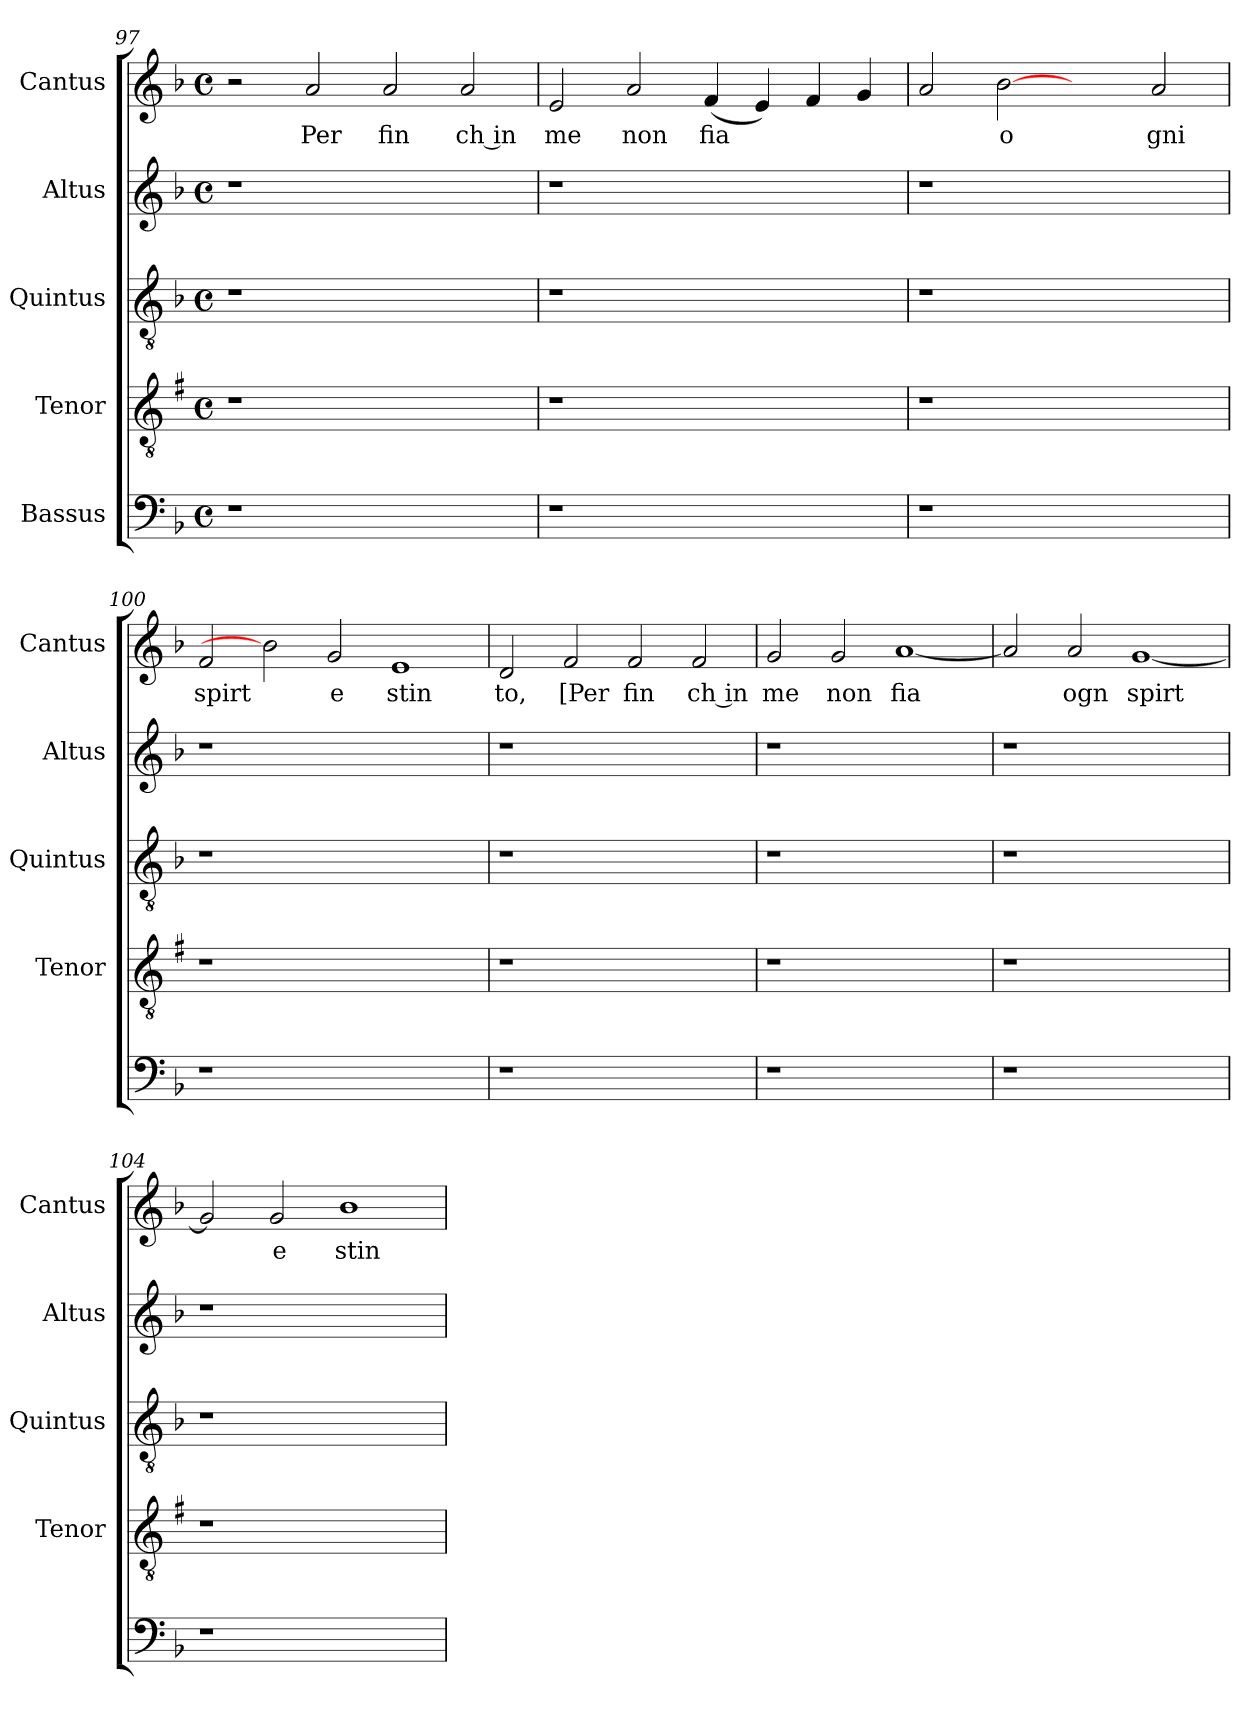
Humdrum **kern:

**kern	**kern	**kern	**kern	**kern	**text
*part5	*part4	*part3	*part2	*part1	*part1
*staff5	*staff4	*staff3	*staff2	*staff1	*staff1
*I"Bassus	*I"Tenor	*I"Quintus	*I"Altus	*I"Cantus	*
*	*I'Tenor	*I'Quintus	*I'Altus	*I'Cantus	*
*clefF4	*clefGv2	*clefGv2	*clefG2	*clefG2	*
*k[b-]	*k[f#]	*k[b-]	*k[b-]	*k[b-]	*
*F:	*G:	*F:	*F:	*F:	*
*M4/4	*M4/4	*M4/4	*M4/4	*M4/4	*
*met(c)	*met(c)	*met(c)	*met(c)	*met(c)	*
=97	=97	=97	=97	=97	=97
1r	1r	1r	1r	2r	.
!	!	!	!	!	!LO:LY:b
.	.	.	.	2a/	Per
!	!	!	!	!	!LO:LY:b
1ryy	1ryy	1ryy	1ryy	2a/	fin
!	!	!	!	!	!LO:LY:b:rj
.	.	.	.	2a/	ch in
=98	=98	=98	=98	=98	=98
!	!	!	!	!	!LO:LY:b
1r	1r	1r	1r	2e/	me
!	!	!	!	!	!LO:LY:b
.	.	.	.	2a/	non
!	!	!	!	!	!LO:LY:b
1ryy	1ryy	1ryy	1ryy	(<4f/	fia
.	.	.	.	4e/)	.
.	.	.	.	4f/	.
.	.	.	.	4g/	.
!!LO:LB:g=z
=99	=99	=99	=99	=99	=99
1r	1r	1r	1r	2a/	.
!	!	!	!	!	!LO:LY:b
.	.	.	.	[2b-	o
1ryy	1ryy	1ryy	1ryy	2ryy	.
!	!	!	!	!	!LO:LY:b
.	.	.	.	2a/	gni
=100	=100	=100	=100	=100	=100
!	!	!	!	!	!LO:LY:b
1r	1r	1r	1r	2f/	spirt
.	.	.	.	2b-]	.
!	!	!	!	!	!LO:LY:b
1.ryy	1.ryy	1.ryy	1.ryy	2g/	e
!	!	!	!	!	!LO:LY:b
.	.	.	.	1e	stin
=101	=101	=101	=101	=101	=101
!	!	!	!	!	!LO:LY:b
1r	1r	1r	1r	2d/	to,
!	!	!	!	!	!LO:LY:b
.	.	.	.	2f/	[Per
!	!	!	!	!	!LO:LY:b
1ryy	1ryy	1ryy	1ryy	2f/	fin
!	!	!	!	!	!LO:LY:b:rj
.	.	.	.	2f/	ch in
=102	=102	=102	=102	=102	=102
!	!	!	!	!	!LO:LY:b
1r	1r	1r	1r	2g/	me
!	!	!	!	!	!LO:LY:b
.	.	.	.	2g/	non
!	!	!	!	!	!LO:LY:b
1ryy	1ryy	1ryy	1ryy	[<1a	fia
=103	=103	=103	=103	=103	=103
1r	1r	1r	1r	2a/]	.
!	!	!	!	!	!LO:LY:b
.	.	.	.	2a/	ogn
!	!	!	!	!	!LO:LY:b
1ryy	1ryy	1ryy	1ryy	[<1g	spirt
=104	=104	=104	=104	=104	=104
1r	1r	1r	1r	2g/]	.
!	!	!	!	!	!LO:LY:b
.	.	.	.	2g/	e
!	!	!	!	!	!LO:LY:b
1ryy	1ryy	1ryy	1ryy	1b-	stin
=	=	=	=	=	=
*-	*-	*-	*-	*-	*-
